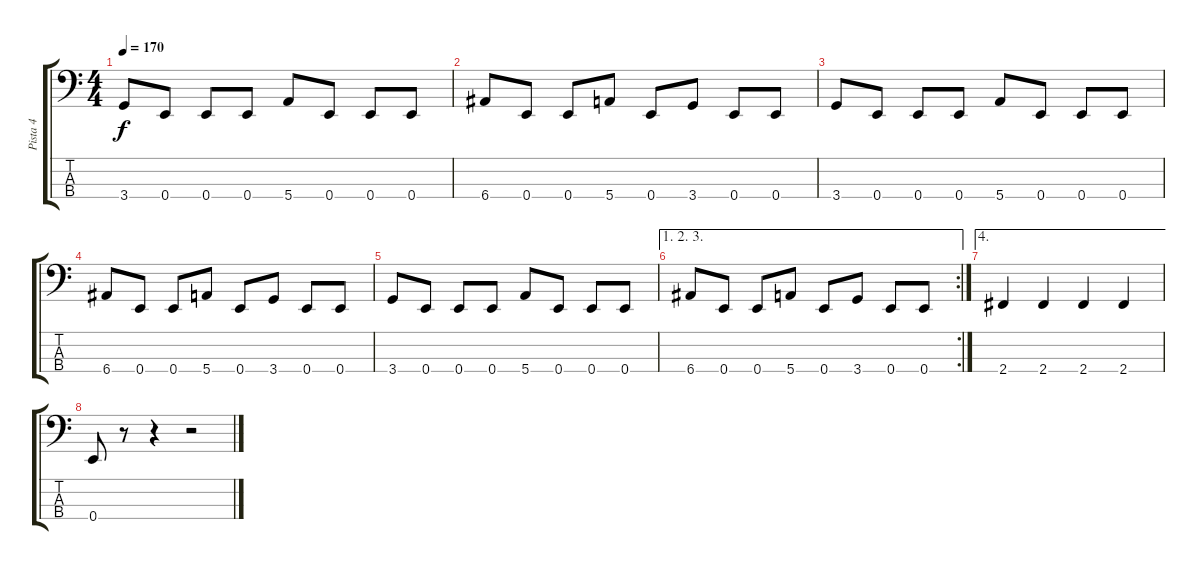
\track ("Pista 4" "Pista 4") {instrument electricbassfinger}
\staff {score tabs}
\tuning (G2 D2 A1 E1) {hide}
\ts (4 4)
\tempo 170
\clef f4
\ks c
3.4.8{dy f} 0.4.8 0.4.8 0.4.8 5.4.8 0.4.8 0.4.8 0.4.8 |
6.4.8 0.4.8 0.4.8 5.4.8 0.4.8 3.4.8 0.4.8 0.4.8 |
3.4.8 0.4.8 0.4.8 0.4.8 5.4.8 0.4.8 0.4.8 0.4.8 |
6.4.8 0.4.8 0.4.8 5.4.8 0.4.8 3.4.8 0.4.8 0.4.8 |
3.4.8 0.4.8 0.4.8 0.4.8 5.4.8 0.4.8 0.4.8 0.4.8 |
\ae (1 2 3)
\rc 2
6.4.8 0.4.8 0.4.8 5.4.8 0.4.8 3.4.8 0.4.8 0.4.8 |
\ae 4
2.4.4 2.4.4 2.4.4 2.4.4 |
0.4.8 r.8 r.4 r.2
